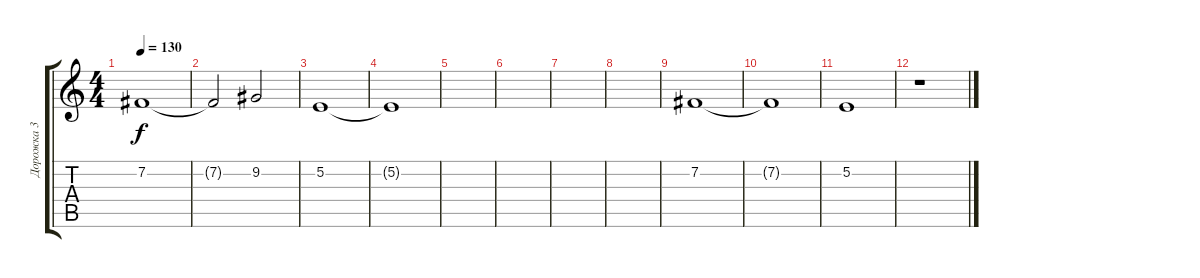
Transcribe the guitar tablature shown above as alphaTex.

\track ("Дорожка 3" "Дорожка 3") {instrument lead6voice}
\staff {score tabs}
\tuning (E4 B3 G3 D3 A2 D2) {hide}
\ts (4 4)
\tempo 130
\clef g2
\ks c
7.2.1{dy f} |
7.2{t}.2 9.2.2 |
5.2.1 |
5.2{t}.1 |
|
|
|
|
7.2.1 |
7.2{t}.1 |
5.2.1 |
r.1
